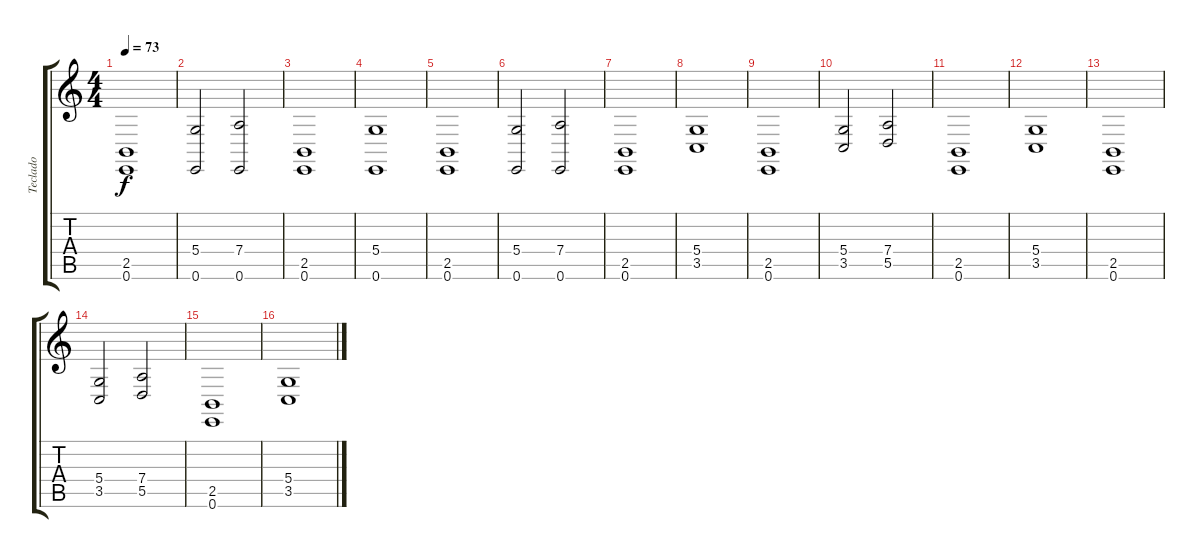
\track ("Teclado" "Teclado") {instrument tremolostrings}
\staff {score tabs}
\tuning (E4 B3 G3 D3 A2 E2) {hide}
\ts (4 4)
\tempo 73
\clef g2
\ks c
(2.5 0.6).1{dy f} |
(5.4 0.6).2 (7.4 0.6).2 |
(2.5 0.6).1 |
(5.4 0.6).1 |
(2.5 0.6).1 |
(5.4 0.6).2 (7.4 0.6).2 |
(2.5 0.6).1 |
(5.4 3.5).1 |
(2.5 0.6).1 |
(5.4 3.5).2 (7.4 5.5).2 |
(2.5 0.6).1 |
(5.4 3.5).1 |
(2.5 0.6).1 |
(5.4 3.5).2 (7.4 5.5).2 |
(2.5 0.6).1 |
(5.4 3.5).1
